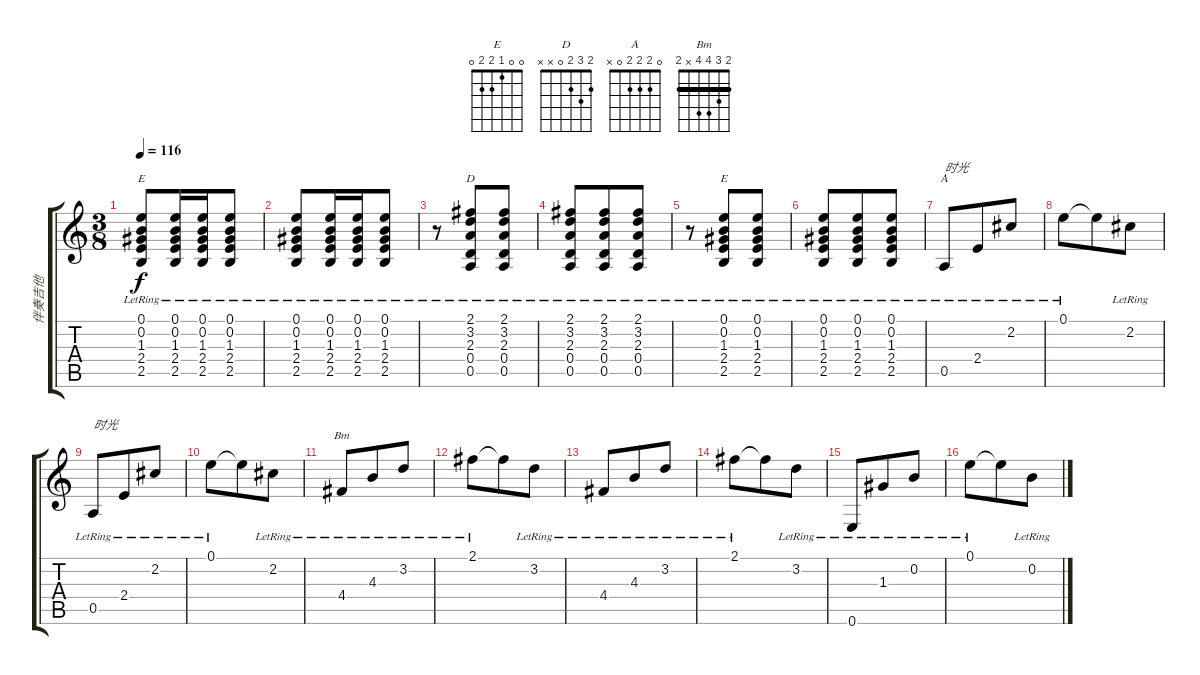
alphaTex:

\track ("伴奏吉他" "伴奏吉他") {instrument acousticguitarnylon}
\staff {score tabs}
\tuning (E4 B3 G3 D3 A2 E2) {hide}
\chord ("E" x x 1 2 2 x)
\chord ("D" 2 3 2 0 x x)
\chord ("E" 0 0 1 2 2 0)
\chord ("A" 0 2 2 2 0 x)
\chord ("Bm" 2 3 4 4 x 2) {barre 2}
\ts (3 8)
\tempo 116
\clef g2
\ks c
(0.1{lr} 0.2{lr} 1.3{lr} 2.4{lr} 2.5).8{ch "E" dy f} (0.1{lr} 0.2{lr} 1.3{lr} 2.4{lr} 2.5).16 (0.1{lr} 0.2{lr} 1.3{lr} 2.4{lr} 2.5).16 (0.1{lr} 0.2{lr} 1.3{lr} 2.4{lr} 2.5).8 |
(0.1{lr} 0.2{lr} 1.3{lr} 2.4{lr} 2.5).8 (0.1{lr} 0.2{lr} 1.3{lr} 2.4{lr} 2.5).16 (0.1{lr} 0.2{lr} 1.3{lr} 2.4{lr} 2.5).16 (0.1{lr} 0.2{lr} 1.3{lr} 2.4{lr} 2.5).8 |
r.8 (2.1{lr} 3.2{lr} 2.3{lr} 0.4{lr} 0.5).8{ch "D"} (2.1{lr} 3.2{lr} 2.3{lr} 0.4{lr} 0.5).8 |
(2.1{lr} 3.2{lr} 2.3{lr} 0.4{lr} 0.5).8 (2.1{lr} 3.2{lr} 2.3{lr} 0.4{lr} 0.5).8 (2.1{lr} 3.2{lr} 2.3{lr} 0.4{lr} 0.5).8 |
r.8 (0.1{lr} 0.2{lr} 1.3{lr} 2.4{lr} 2.5).8{ch "E"} (0.1{lr} 0.2{lr} 1.3{lr} 2.4{lr} 2.5).8 |
(0.1{lr} 0.2{lr} 1.3{lr} 2.4{lr} 2.5).8 (0.1{lr} 0.2{lr} 1.3{lr} 2.4{lr} 2.5).8 (0.1{lr} 0.2{lr} 1.3{lr} 2.4{lr} 2.5).8 |
0.5{lr}.8{ch "A" txt "时光" instrument acousticguitarsteel} 2.4{lr}.8 2.2{lr}.8 |
0.1{lr}.8 0.1{t}.8 2.2{lr}.8 |
0.5{lr}.8{txt "时光"} 2.4{lr}.8 2.2{lr}.8 |
0.1{lr}.8 0.1{t}.8 2.2{lr}.8 |
4.4{lr}.8{ch "Bm"} 4.3{lr}.8 3.2{lr}.8 |
2.1{lr}.8 2.1{t}.8 3.2{lr}.8 |
4.4{lr}.8 4.3{lr}.8 3.2{lr}.8 |
2.1{lr}.8 2.1{t}.8 3.2{lr}.8 |
0.6{lr}.8 1.3{lr}.8 0.2{lr}.8 |
0.1{lr}.8 0.1{t}.8 0.2{lr}.8
